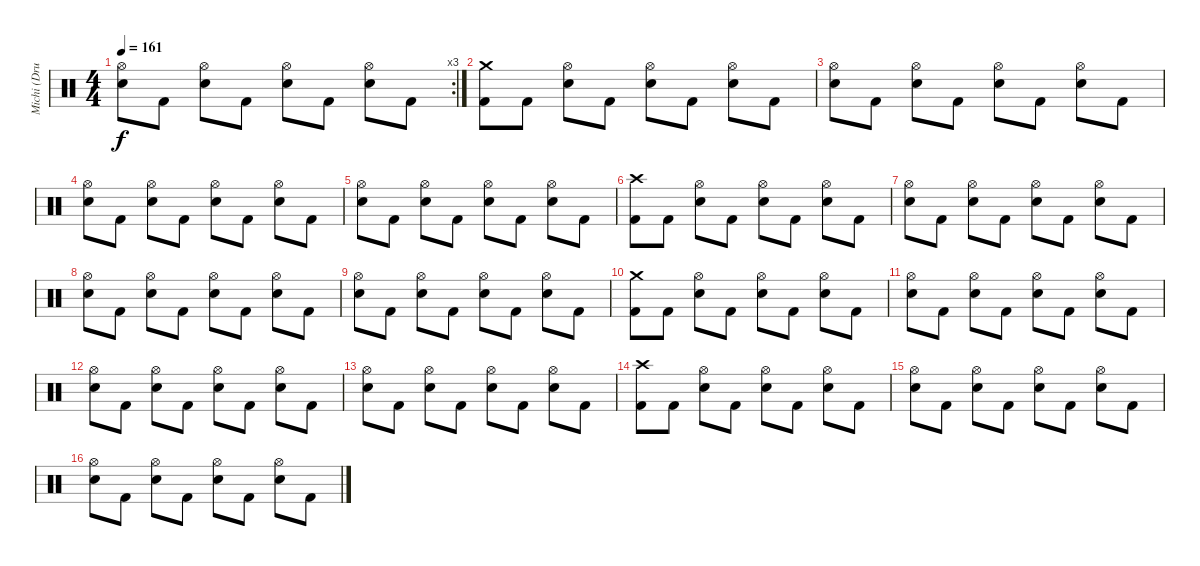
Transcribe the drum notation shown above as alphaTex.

\track ("Michi (Drums)" "Michi (Dru") {instrument percussion}
\staff {score}
\articulation defaults
\rc 3
\ts (4 4)
\tempo 161
\clef neutral
\ks c
("Hi-Hat (open)" "Electric Snare (hit)").8{dy f} "Kick (hit) 2".8 ("Hi-Hat (open)" "Electric Snare (hit)").8 "Kick (hit) 2".8 ("Hi-Hat (open)" "Electric Snare (hit)").8 "Kick (hit) 2".8 ("Hi-Hat (open)" "Electric Snare (hit)").8 "Kick (hit) 2".8 |
("Crash medium (hit)" "Kick (hit) 2").8 "Kick (hit) 2".8 ("Hi-Hat (open)" "Electric Snare (hit)").8 "Kick (hit) 2".8 ("Hi-Hat (open)" "Electric Snare (hit)").8 "Kick (hit) 2".8 ("Hi-Hat (open)" "Electric Snare (hit)").8 "Kick (hit) 2".8 |
("Hi-Hat (open)" "Electric Snare (hit)").8 "Kick (hit) 2".8 ("Hi-Hat (open)" "Electric Snare (hit)").8 "Kick (hit) 2".8 ("Hi-Hat (open)" "Electric Snare (hit)").8 "Kick (hit) 2".8 ("Hi-Hat (open)" "Electric Snare (hit)").8 "Kick (hit) 2".8 |
("Hi-Hat (open)" "Electric Snare (hit)").8 "Kick (hit) 2".8 ("Hi-Hat (open)" "Electric Snare (hit)").8 "Kick (hit) 2".8 ("Hi-Hat (open)" "Electric Snare (hit)").8 "Kick (hit) 2".8 ("Hi-Hat (open)" "Electric Snare (hit)").8 "Kick (hit) 2".8 |
("Hi-Hat (open)" "Electric Snare (hit)").8 "Kick (hit) 2".8 ("Hi-Hat (open)" "Electric Snare (hit)").8 "Kick (hit) 2".8 ("Hi-Hat (open)" "Electric Snare (hit)").8 "Kick (hit) 2".8 ("Hi-Hat (open)" "Electric Snare (hit)").8 "Kick (hit) 2".8 |
("Crash high (hit)" "Kick (hit) 2").8 "Kick (hit) 2".8 ("Hi-Hat (open)" "Electric Snare (hit)").8 "Kick (hit) 2".8 ("Hi-Hat (open)" "Electric Snare (hit)").8 "Kick (hit) 2".8 ("Hi-Hat (open)" "Electric Snare (hit)").8 "Kick (hit) 2".8 |
("Hi-Hat (open)" "Electric Snare (hit)").8 "Kick (hit) 2".8 ("Hi-Hat (open)" "Electric Snare (hit)").8 "Kick (hit) 2".8 ("Hi-Hat (open)" "Electric Snare (hit)").8 "Kick (hit) 2".8 ("Hi-Hat (open)" "Electric Snare (hit)").8 "Kick (hit) 2".8 |
("Hi-Hat (open)" "Electric Snare (hit)").8 "Kick (hit) 2".8 ("Hi-Hat (open)" "Electric Snare (hit)").8 "Kick (hit) 2".8 ("Hi-Hat (open)" "Electric Snare (hit)").8 "Kick (hit) 2".8 ("Hi-Hat (open)" "Electric Snare (hit)").8 "Kick (hit) 2".8 |
("Hi-Hat (open)" "Electric Snare (hit)").8 "Kick (hit) 2".8 ("Hi-Hat (open)" "Electric Snare (hit)").8 "Kick (hit) 2".8 ("Hi-Hat (open)" "Electric Snare (hit)").8 "Kick (hit) 2".8 ("Hi-Hat (open)" "Electric Snare (hit)").8 "Kick (hit) 2".8 |
("Crash medium (hit)" "Kick (hit) 2").8 "Kick (hit) 2".8 ("Hi-Hat (open)" "Electric Snare (hit)").8 "Kick (hit) 2".8 ("Hi-Hat (open)" "Electric Snare (hit)").8 "Kick (hit) 2".8 ("Hi-Hat (open)" "Electric Snare (hit)").8 "Kick (hit) 2".8 |
("Hi-Hat (open)" "Electric Snare (hit)").8 "Kick (hit) 2".8 ("Hi-Hat (open)" "Electric Snare (hit)").8 "Kick (hit) 2".8 ("Hi-Hat (open)" "Electric Snare (hit)").8 "Kick (hit) 2".8 ("Hi-Hat (open)" "Electric Snare (hit)").8 "Kick (hit) 2".8 |
("Hi-Hat (open)" "Electric Snare (hit)").8 "Kick (hit) 2".8 ("Hi-Hat (open)" "Electric Snare (hit)").8 "Kick (hit) 2".8 ("Hi-Hat (open)" "Electric Snare (hit)").8 "Kick (hit) 2".8 ("Hi-Hat (open)" "Electric Snare (hit)").8 "Kick (hit) 2".8 |
("Hi-Hat (open)" "Electric Snare (hit)").8 "Kick (hit) 2".8 ("Hi-Hat (open)" "Electric Snare (hit)").8 "Kick (hit) 2".8 ("Hi-Hat (open)" "Electric Snare (hit)").8 "Kick (hit) 2".8 ("Hi-Hat (open)" "Electric Snare (hit)").8 "Kick (hit) 2".8 |
("Crash high (hit)" "Kick (hit) 2").8 "Kick (hit) 2".8 ("Hi-Hat (open)" "Electric Snare (hit)").8 "Kick (hit) 2".8 ("Hi-Hat (open)" "Electric Snare (hit)").8 "Kick (hit) 2".8 ("Hi-Hat (open)" "Electric Snare (hit)").8 "Kick (hit) 2".8 |
("Hi-Hat (open)" "Electric Snare (hit)").8 "Kick (hit) 2".8 ("Hi-Hat (open)" "Electric Snare (hit)").8 "Kick (hit) 2".8 ("Hi-Hat (open)" "Electric Snare (hit)").8 "Kick (hit) 2".8 ("Hi-Hat (open)" "Electric Snare (hit)").8 "Kick (hit) 2".8 |
("Hi-Hat (open)" "Electric Snare (hit)").8 "Kick (hit) 2".8 ("Hi-Hat (open)" "Electric Snare (hit)").8 "Kick (hit) 2".8 ("Hi-Hat (open)" "Electric Snare (hit)").8 "Kick (hit) 2".8 ("Hi-Hat (open)" "Electric Snare (hit)").8 "Kick (hit) 2".8
